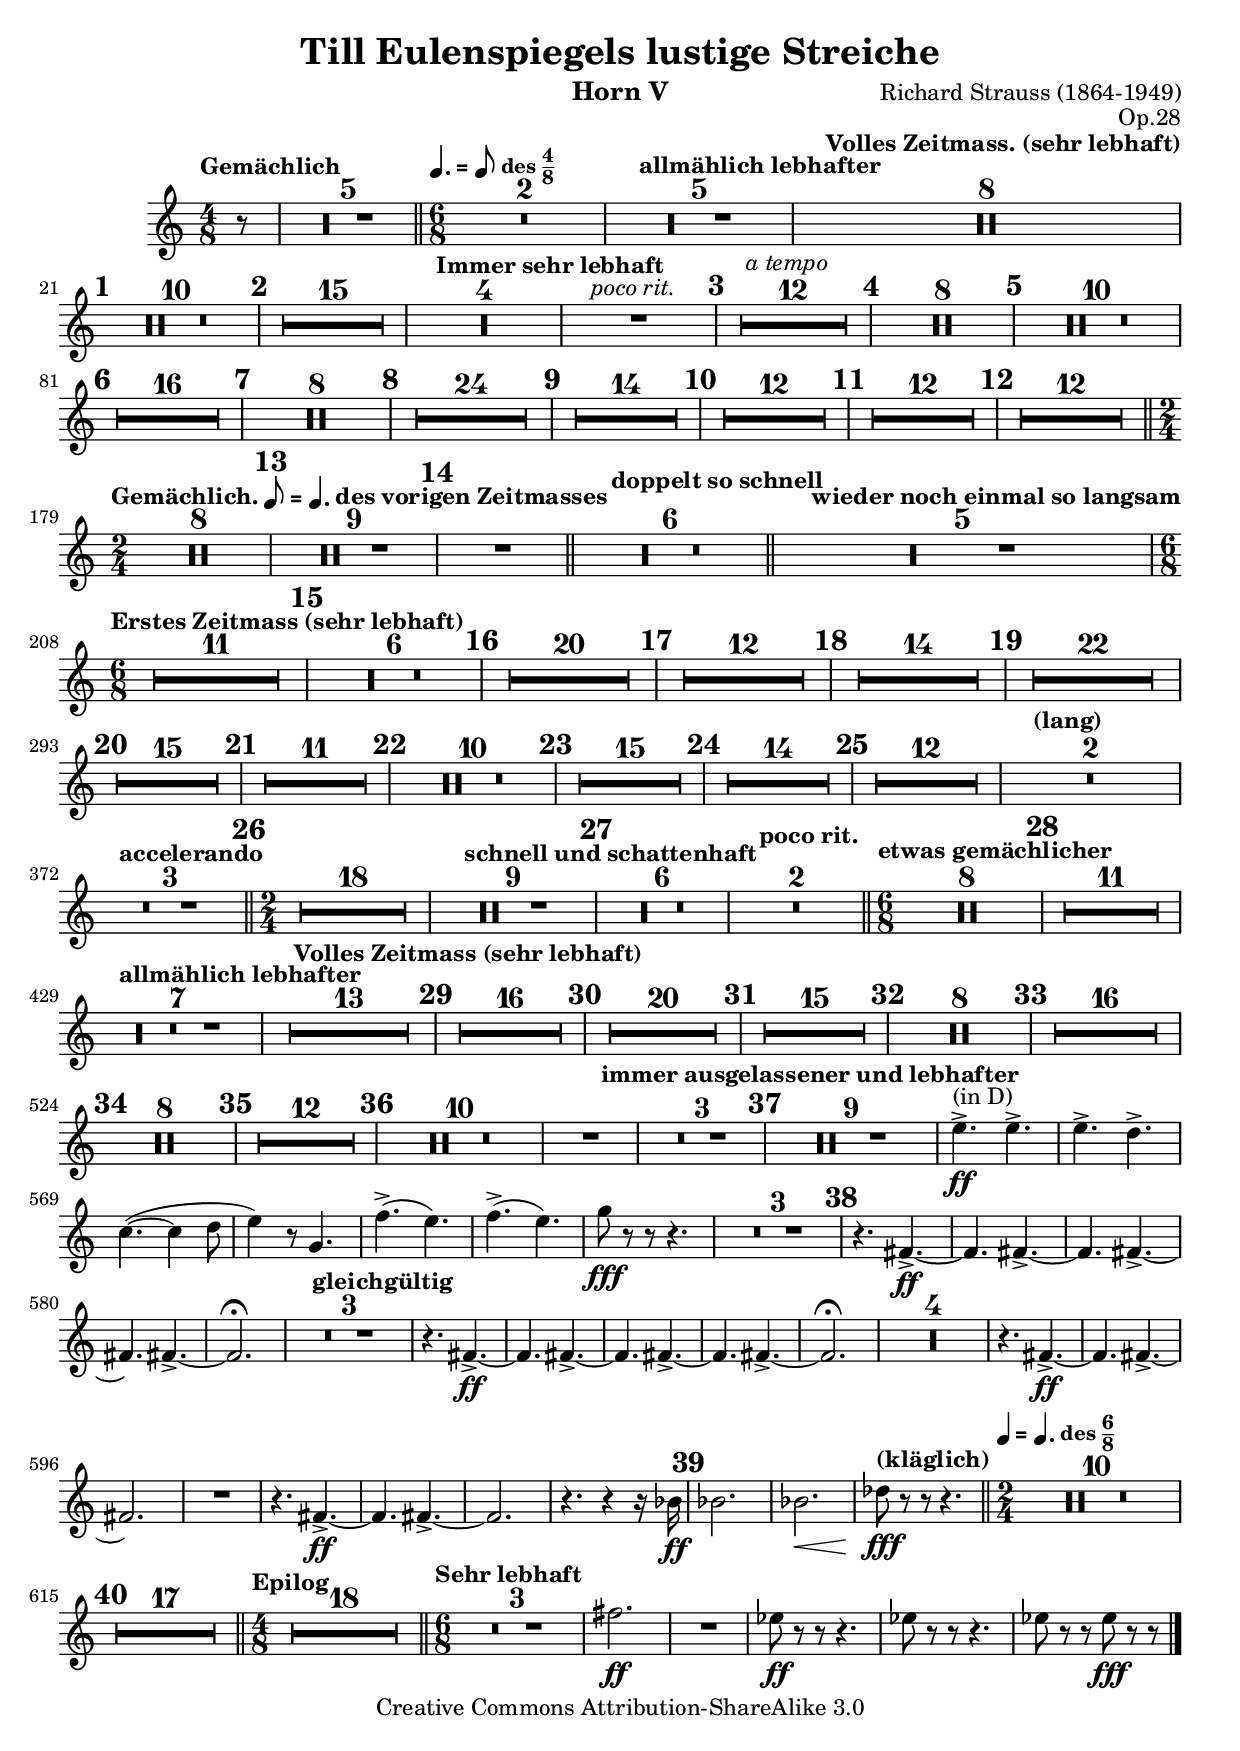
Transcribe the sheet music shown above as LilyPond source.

\version "2.13.49"

\include "defs.ily" 
\version "2.13.49"

hornFive = \relative c''
{
  %4/8
  r8
  R2*5 |

  %6/8
  R2.*2
  %"allmählich lebhafter"
  R2.*5 |
  %"Volles Zeitmass. (sehr lebhaft)"
  R2.*8

  %1
  R2.*10

  %2
  R2.*15
  %"Immer sehr lebhaft"
  R2.*4
  R2. %"poco rit."

  %3
  R2.*12 %"a tempo"

  %4
  R2.*8

  %5
  R2.*10

  %6
  R2.*16

  %7
  R2.*8

  %8
  R2.*24

  %9
  R2.*14

  %10
  R2.*12 |

  %11
  R2.*12 |

  %12
  R2.*12 |
  %2/4
  %\markup{\bold Gemächlich. \small {\note #"8" #1 = \note #"4." #1 } \bold {des vorigen Zeitmasses} }
  R2*8 |

  %13
  R2*9 |

  %14
  R2 |
  %\markup{"doppelt so schnell"}
  R2*6 |
  %\markup{"weider noch einmal so langsam"}
  R2*5 |
  %6/8
  %"Erstes Zeitmass (sehr lebhaft)"
  R2.*11 |

  %15
  R2.*6 |

  %16
  R2.*20 |

  %17
  R2.*12 |

  %18
  R2.*14 |

  %19
  R2.*22 |

  %20
  R2.*15 |

  %21
  R2.*11 |

  %22
  R2.*10 |

  %23
  R2.*15 |

  %24
  R2.*14 |

  %25
  R2.*12 |
  %\markup{(lang)}
  R2.*2 |
  %\markup{accelerando}
  R2.*3 |

  %26
  %2/4
  R2*18 |
  %\markup{schnell und schattenhaft}
  R2*9 |

  %27
  R2*6 |
  %\markup{poco rit.}
  R2*2 |

  %6/8
  %"etwas gemächlicher"
  R2.*8 |

  %28
  R2.*11 |
  %"allmählich lebhafter"
  R2.*7 |
  %"Volles Zeitmass (sehr lebhaft)"
  R2.*13 |

  %29
  R2.*16 |

  %30
  R2.*20 |

  %31
  R2.*15 |

  %32
  R2.*8 |

  %33
  R2.*16 |

  %34
  R2.*8 |

  %35
  R2.*12 |

  %36
  R2.*14 |

  %37
  R2.*9 |
  \transposition d
  e4.->\ff^"(in D)" e-> |
  e-> d-> |
  c4.~( c4 d8 |
  e4) r8 g,4. |
  f'4.(-> e) |
  f(-> e) |
  g8\fff r r r4. |
  R2.*3 |

  %38
  \repeat unfold 2
  {
    r4. fis,~->\ff |
    \repeat unfold 3 {fis fis~-> |}
    fis2.\fermata |
  }
  \alternative
  {
    {R2.*3 |}
    {R2.*4 |}
  }
  r4. fis~->\ff |
  fis fis~-> |
  fis2. |
  R2. |
  r4. fis~->\ff |
  fis fis~-> |
  fis2. |
  r4. r4 r16 bes\ff |

  %39
  bes2. |
  bes\< |
  des8\fff r r r4. |

  %2/4
  R2*10 |

  %40
  R2*17 |

  %4/8
  %"Epilog"
  R2*18 |

  %6/8
  R2.*3 |
  fis2.\ff |
  R2. |
  ees8\ff r r r4. |
  ees8 r r r4. |
  ees8 r r ees\fff r r |
}
 

instrument = "Horn V"

notes = \hornFive

\include "part.ily"
